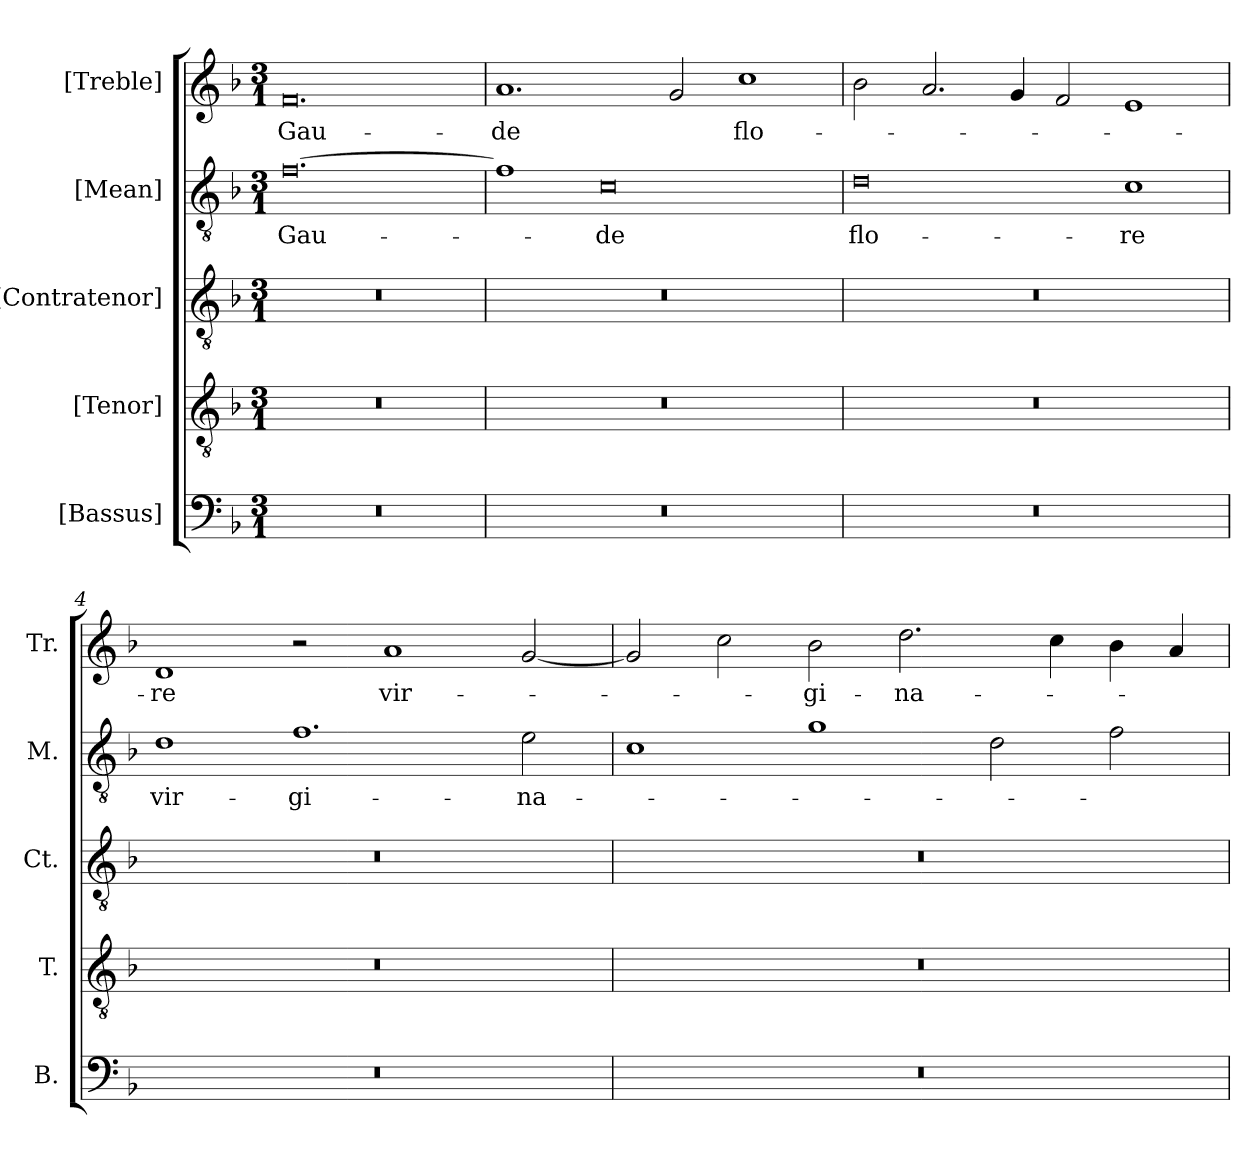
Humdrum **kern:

**kern	**kern	**kern	**kern	**text	**kern	**text
*part5	*part4	*part3	*part2	*part2	*part1	*part1
*staff5	*staff4	*staff3	*staff2	*staff2	*staff1	*staff1
*I"[Bassus]	*I"[Tenor]	*I"[Contratenor]	*I"[Mean]	*	*I"[Treble]	*
*I'B.	*I'T.	*I'Ct.	*I'M.	*	*I'Tr.	*
!!LO:PB:g=z
*clefF4	*clefGv2	*clefGv2	*clefGv2	*	*clefG2	*
*	*ITrd7c12	*ITrd7c12	*ITrd7c12	*	*	*
*k[b-]	*k[b-]	*k[b-]	*k[b-]	*	*k[b-]	*
*F:	*F:	*F:	*F:	*	*F:	*
*M3/1	*M3/1	*M3/1	*M3/1	*	*M3/1	*
=1	=1	=1	=1	=1	=1	=1
!LO:N:vis=1	!LO:N:vis=1	!LO:N:vis=1	!	!	!	!
!	!	!	!	!LO:LY:b:color=#000000	!	!
!	!	!	!	!	!	!LO:LY:b:color=#000000
0.r	0.r	0.r	[>0.Fi	Gau-	0.fi	Gau-
=2	=2	=2	=2	=2	=2	=2
!LO:N:vis=1	!LO:N:vis=1	!LO:N:vis=1	!	!	!	!
!	!	!	!	!	!	!LO:LY:b:color=#000000
0.r	0.r	0.r	1Fi]	.	1.ai	-de
!	!	!	!	!LO:LY:b:color=#000000	!	!
.	.	.	0Ci	-de	.	.
.	.	.	.	.	2gi/	.
!	!	!	!	!	!	!LO:LY:b:color=#000000
.	.	.	.	.	1cci	flo-
=3	=3	=3	=3	=3	=3	=3
!LO:N:vis=1	!LO:N:vis=1	!LO:N:vis=1	!	!	!	!
!	!	!	!	!LO:LY:b:color=#000000	!	!
0.r	0.r	0.r	0Di	flo-	2b-i\	.
.	.	.	.	.	2.ai/	.
.	.	.	.	.	4gi/	.
.	.	.	.	.	2fi/	.
!	!	!	!	!LO:LY:b:color=#000000	!	!
.	.	.	1Ci	-re	1ei	.
=4	=4	=4	=4	=4	=4	=4
!LO:N:vis=1	!LO:N:vis=1	!LO:N:vis=1	!	!	!	!
!	!	!	!	!LO:LY:b:color=#000000	!	!
!	!	!	!	!	!	!LO:LY:b:color=#000000
0.r	0.r	0.r	1Di	vir-	1di	-re
!	!	!	!	!LO:LY:b:color=#000000	!	!
.	.	.	1.Fi	-gi-	2r	.
!	!	!	!	!	!	!LO:LY:b:color=#000000
.	.	.	.	.	1ai	vir-
!	!	!	!	!LO:LY:b:color=#000000	!	!
.	.	.	2Ei\	-na-	[<2gi/	.
!!LO:LB:g=z
=5	=5	=5	=5	=5	=5	=5
!LO:N:vis=1	!LO:N:vis=1	!LO:N:vis=1	!	!	!	!
0.r	0.r	0.r	1Ci	.	2gi/]	.
.	.	.	.	.	2cci\	.
!	!	!	!	!	!	!LO:LY:b:color=#000000
.	.	.	1Gi	.	2b-i\	-gi-
!	!	!	!	!	!	!LO:LY:b:color=#000000
.	.	.	.	.	2.ddi\	-na-
.	.	.	2Di\	.	.	.
.	.	.	.	.	4cci\	.
.	.	.	2Fi\	.	4b-i\	.
.	.	.	.	.	4ai/	.
=	=	=	=	=	=	=
*-	*-	*-	*-	*-	*-	*-
